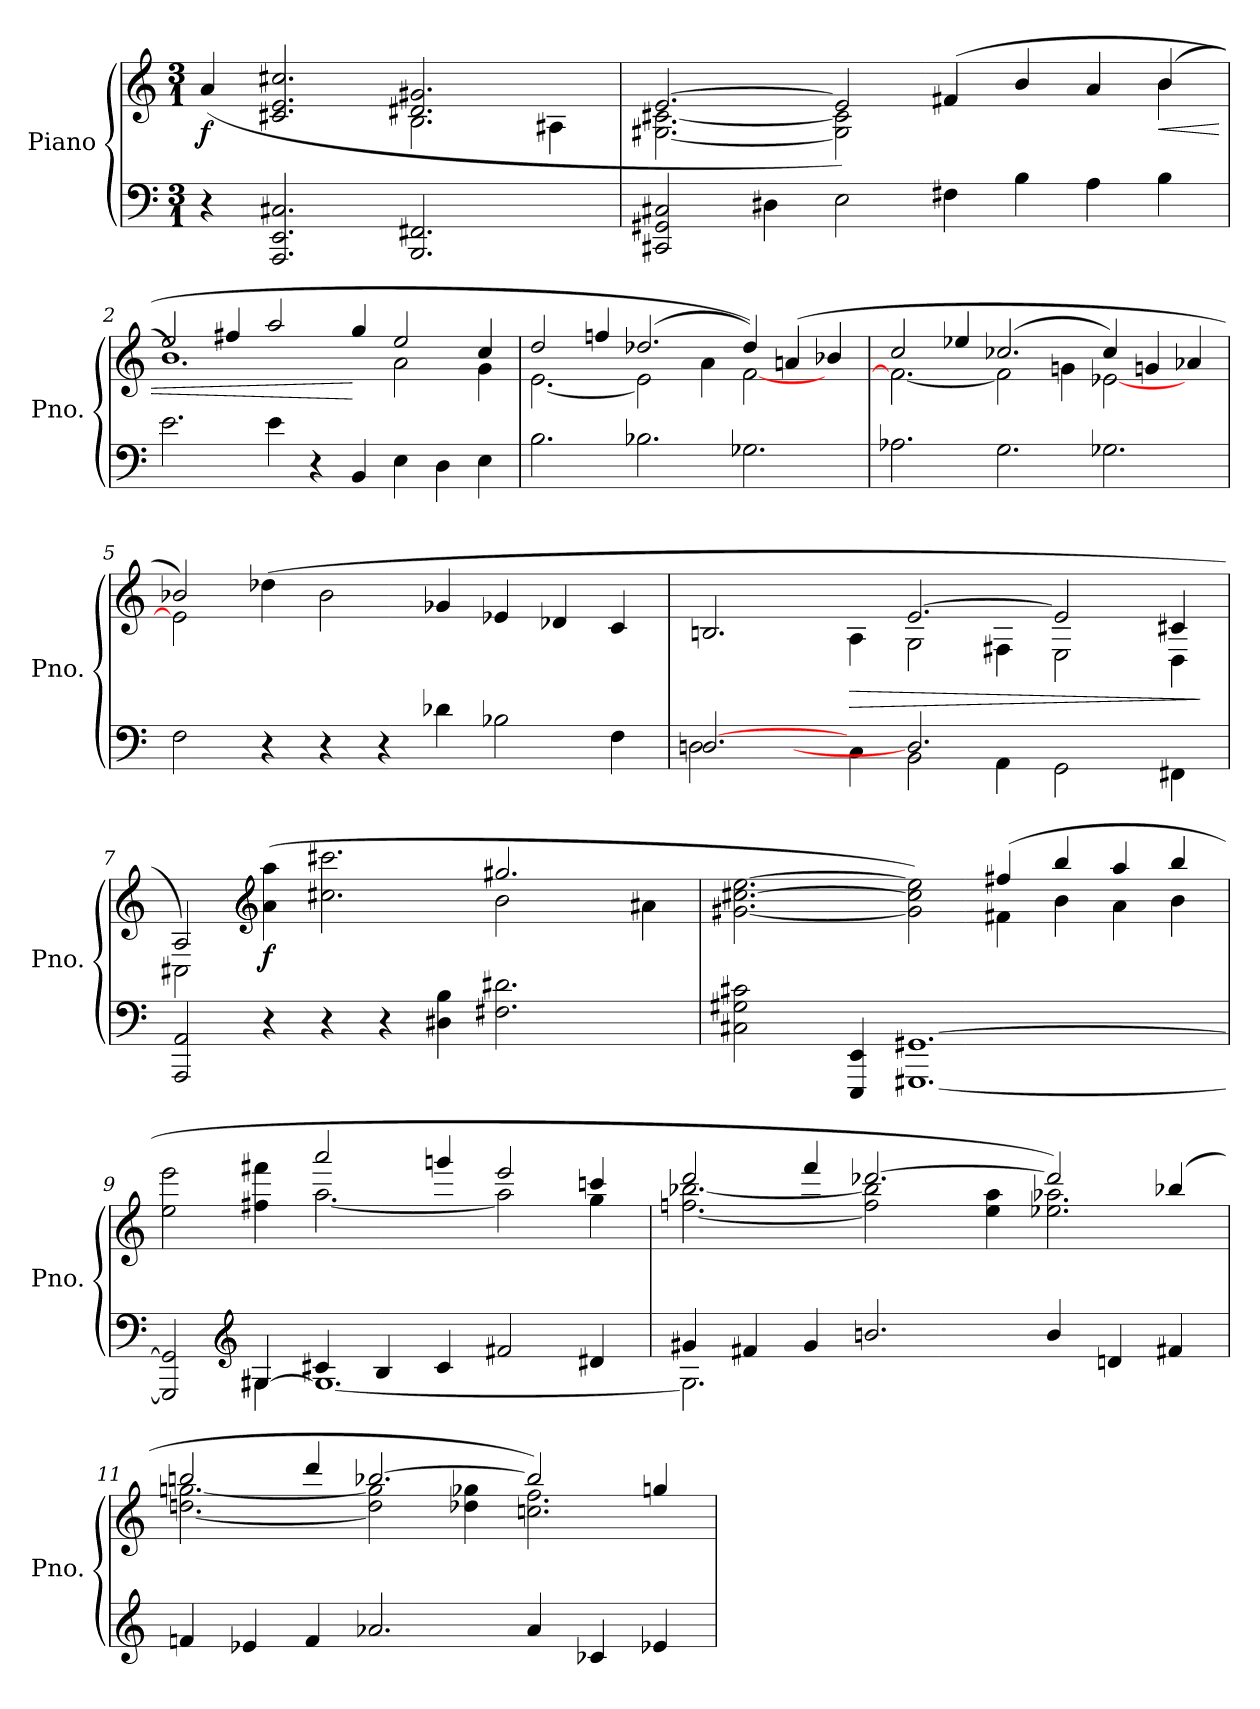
**kern	**kern	**dynam
*part1	*part1	*part1
*staff2	*staff1	*staff1/2
*I"Piano	*	*
*I'Pno.	*	*
*clefF4	*clefG2	*
*k[]	*k[]	*
*M3/1	*M3/1	*
*MM360	*MM360	*
=	=	=
*	*^	*
!	!	!	!LO:DY:b
4r	(>4a/	1ryy	f
2.AAA/ 2.EE/ 2.C#X/	2.c#X/ 2.e/ 2.cc#X/	.	.
2.BBB/ 2.FF#X/	2.d#X/ 2.g#X/	2.B\	.
4ryy	4ryy	4A#X\	.
=1	=1	=1	=1
2CC#X/ 2GG#X/ 2C#X/	[2.e/	[2.G#X\ [2.c#X\	.
4D#X\	.	.	.
2E\	2e/])	2G#\] 2c#\]	.
4F#X\	4ryy	(>4f#X/	.
4B\	2ryy	4b/	.
4A\	.	4a/	.
!	!	!	!LO:HP:b
4B\	(<4b/	4b\	<
=2	=2	=2	=2
2.e\	2ee/	1.b)	.
.	4ff#X/	.	.
4e\	2aa/	.	.
4r	.	.	.
4BB/	4gg/	.	[
4E\	2ee/	2a\	.
4D\	.	.	.
4E\	4cc/	4g\	.
=3	=3	=3	=3
2.B\	2dd/	[2.e\	.
.	4ffn/	.	.
2.B-X\	(>2.dd-X/	2e\]	.
.	.	4a\	.
2.G-X\	4dd-/))	[2f\	.
.	(>4an/	.	.
.	4b-X/	4ryy	.
=4	=4	=4	=4
2.A-X\	2cc/	2.f\_	.
.	4ee-X/	.	.
2.G\	(>2.cc-X/	2f\]	.
.	.	4gn\	.
2.G-X\	4cc-/)	[2e-X\	.
.	4gn/	.	.
.	4a-X/	4ryy	.
!!LO:LB:g=z	!!
=5	=5	=5	=5
2F\	2b-X/)	2e-\]	.
4r	(>4dd-X\	2ryy	.
4r	2b-\	.	.
4r	.	1ryy	.
4d-X\	4g-X/	.	.
2B-X\	4e-X/	.	.
.	4d-X/	.	.
4F\	4c/	4ryy	.
=6	=6	=6	=6
*^	*	*	*
[2.D/	2Dn\	2.Bn/	1ryy	.
.	2ryy	.	.	.
!	!	!	!	!LO:HP:b
4C\	.	4A\	.	>
2BB\	2.D/]	[2.e/	2G\	.
4AA\	.	.	4F#X\	.
2GG\	4ryy	2e/]	2E\	.
.	2ryy	.	.	.
4FF#X\	.	4c#X/	4D\	.
*v	*v	*	*	*
*	*v	*v	*
.	.	]
=7	=7	=7
*	*^	*
2AAA/ 2AA/	2A/)	2C#X\	.
*	*clefG2	*	*
!	!	!	!LO:DY:b
4r	(>4a\ 4aa\	1ryy	f
4r	2.cc#X\ 2.ccc#X\	.	.
4r	.	.	.
4D#X\ 4B\	.	.	.
2.F#X\ 2.d#X\	2.gg#X/	2b\	.
.	.	2ryy	.
4ryy	4a#X\	.	.
=8	=8	=8	=8
2C#X\ 2G#X\ 2c#X\	[2.g#X\ [2.cc#X\ [2.ee\	4ryy	.
*	*v	*v	*
4EEE/ 4EE/	.	.
[1.GGG#X [1.GG#X	2g#\] 2cc#\] 2ee\])	.
*	*^	*
.	(>4ff#X/	4f#X\	.
.	4bb/	4b\	.
.	4aa/	4a\	.
.	4bb/	4b\	.
!!LO:LB:g=z	!!
=9	=9	=9	=9
*^	*	*	*
2GGG#/] 2GG#/]	2ryy	2ee\ 2eee\	2.ryy	.
*clefG2	*	*	*	*
[4G#X/	4G#\	4ff#X\ 4fff#X\	.	.
4c#X/	1.G#_	2aaa/	[2.aa\	.
4B/	.	.	.	.
4c#/	.	4gggn/	.	.
2f#X/	.	2eee/	2aa\]	.
4d#X/	.	4cccn/	4gg\	.
=10	=10	=10	=10	=10
4g#X/	2.G#\]	2ddd/	[2.ffn\ [2.bb-X\	.
4f#X/	.	.	.	.
4g#/	.	4fff/	.	.
2.bn/	4ryy	[2.ddd-X/	2ff\] 2bb-\]	.
*v	*v	*	*	*
.	.	4ee\ 4aa\	.
4b/	2ddd-/])	2.ee-X\ 2.aa-X\	.
4dn/	.	.	.
*^	*	*	*
4f#X/	4ryy	(>4bb-X/	.	.
*v	*v	*	*	*
=11	=11	=11	=11
4fn/	2bbn/	[2.ddn\ [2.ggn\	.
4e-X/	.	.	.
4f/	4ddd/	.	.
2.a-X/	[2.bb-X/	2dd\] 2gg\]	.
.	.	4dd-X\ 4gg-X\	.
4a-/	2bb-/])	2.ccn\ 2.ff\	.
4c-X/	.	.	.
4e-X/	4ggn/	.	.
*	*v	*v	*
=	=	=
*-	*-	*-
